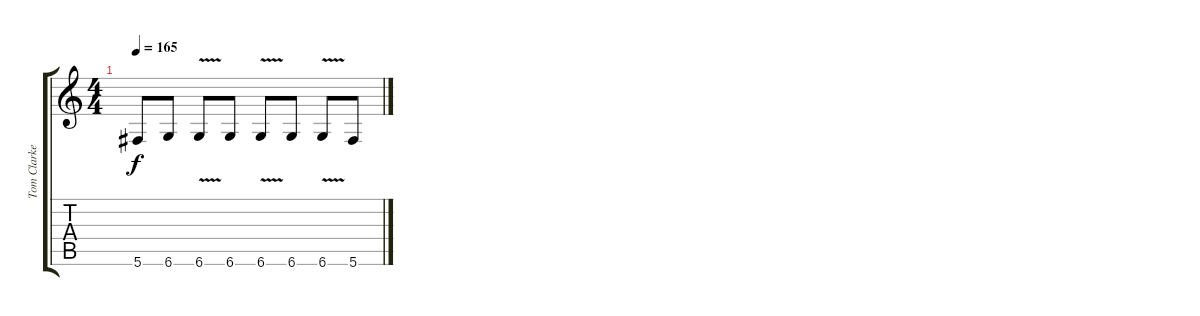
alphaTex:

\track ("Tom Clarke (Backing Guitar)" "Tom Clarke") {instrument overdrivenguitar bank 255}
\staff {score tabs}
\tuning (Db4 Ab3 E3 B2 Gb2 Db2) {hide}
\ts (4 4)
\tempo 165
\clef g2
\ks c
5.6.8{dy f} 6.6.8 6.6{v}.8 6.6.8 6.6{v}.8 6.6.8 6.6{v}.8 5.6.8
